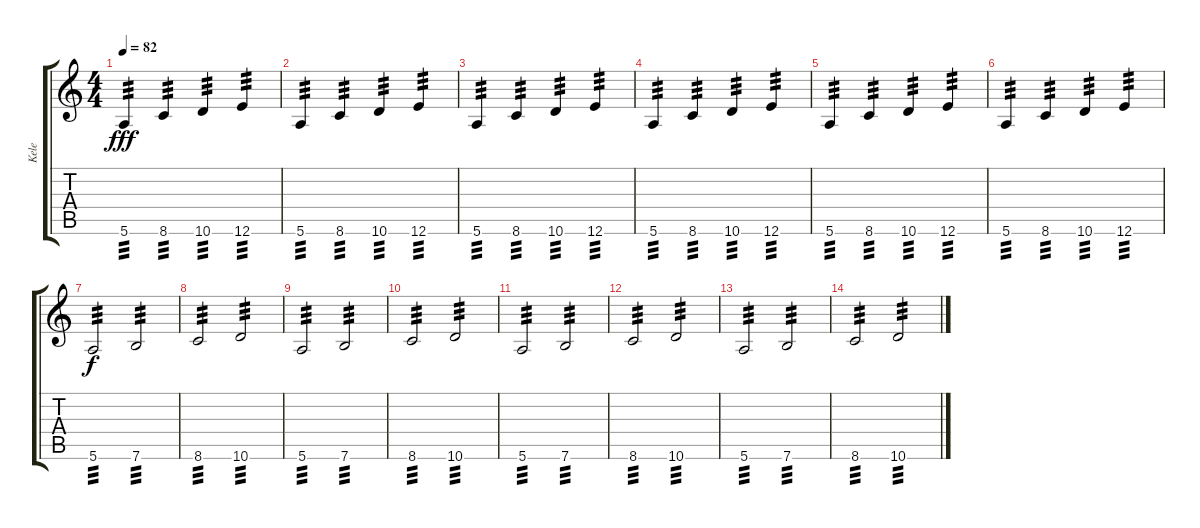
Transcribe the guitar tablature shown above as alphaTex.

\track ("Kele" "Kele") {instrument overdrivenguitar}
\staff {score tabs}
\tuning (E4 B3 G3 D3 A2 E2) {hide}
\ts (4 4)
\tempo 82
\clef g2
\ks c
5.6.4{tp 3 dy fff} 8.6.4{tp 3} 10.6.4{tp 3} 12.6.4{tp 3} |
5.6.4{tp 3} 8.6.4{tp 3} 10.6.4{tp 3} 12.6.4{tp 3} |
5.6.4{tp 3} 8.6.4{tp 3} 10.6.4{tp 3} 12.6.4{tp 3} |
5.6.4{tp 3} 8.6.4{tp 3} 10.6.4{tp 3} 12.6.4{tp 3} |
5.6.4{tp 3} 8.6.4{tp 3} 10.6.4{tp 3} 12.6.4{tp 3} |
5.6.4{tp 3} 8.6.4{tp 3} 10.6.4{tp 3} 12.6.4{tp 3} |
5.6.2{tp 3 dy f} 7.6.2{tp 3} |
8.6.2{tp 3} 10.6.2{tp 3} |
5.6.2{tp 3} 7.6.2{tp 3} |
8.6.2{tp 3} 10.6.2{tp 3} |
5.6.2{tp 3} 7.6.2{tp 3} |
8.6.2{tp 3} 10.6.2{tp 3} |
5.6.2{tp 3} 7.6.2{tp 3} |
8.6.2{tp 3} 10.6.2{tp 3}
